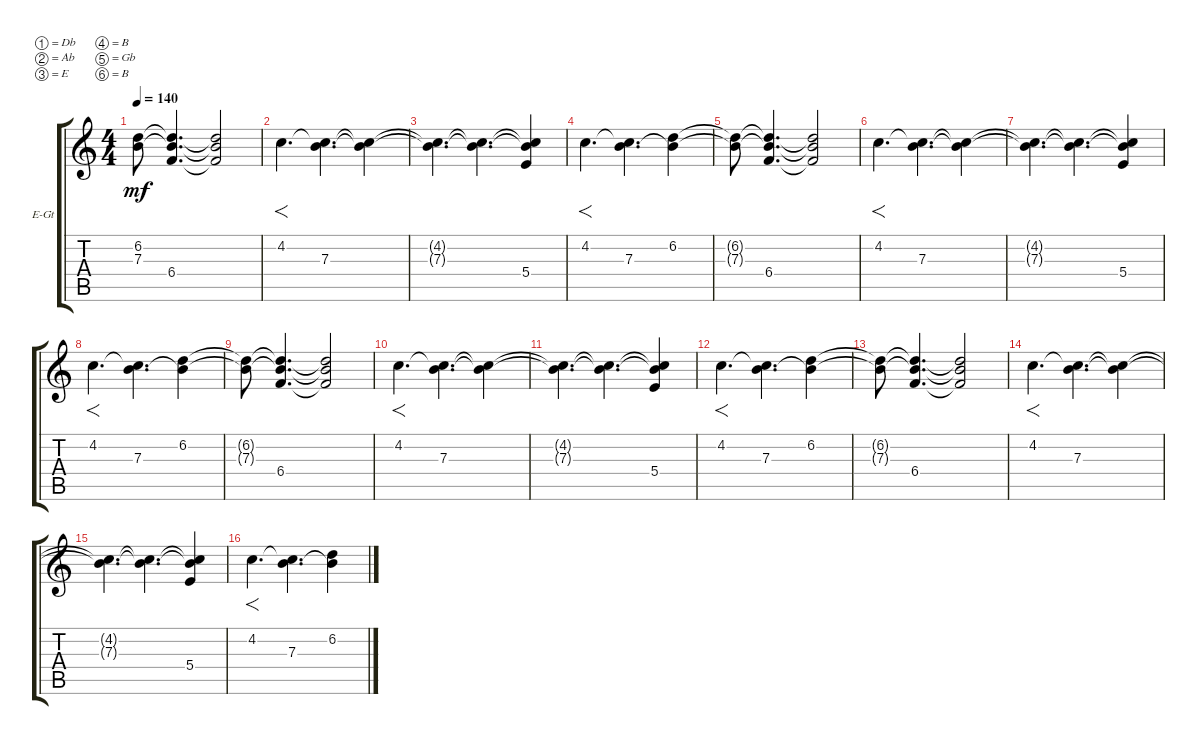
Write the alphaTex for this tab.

\defaultSystemsLayout 4
\bracketExtendMode groupsimilarinstruments
\firstSystemTrackNameOrientation horizontal
\otherSystemsTrackNameOrientation horizontal
\track ("Electric Guitar" "E-Gt") {instrument distortionguitar}
\staff {score tabs}
\tuning (Db4 Ab3 E3 B2 Gb2 B1)
\ts (4 4)
\tempo 140
\clef g2
\ks c
(6.2{t} 7.3{t}).8{dy mf} (6.2{t} 7.3{t} 6.4).4{d} (6.4{t} 7.3{t} 6.2{t}).2 |
4.2.4{f d} (7.3 4.2{t}).4{d} (7.3{t} 4.2{t}).4 |
(7.3{t} 4.2{t}).4{d} (4.2{t} 7.3{t}).4{d} (5.4 7.3{t} 4.2{t}).4 |
4.2.4{f d} (7.3 4.2{t}).4{d} (7.3{t} 6.2).4 |
(6.2{t} 7.3{t}).8 (6.2{t} 7.3{t} 6.4).4{d} (6.4{t} 7.3{t} 6.2{t}).2 |
4.2.4{f d} (7.3 4.2{t}).4{d} (7.3{t} 4.2{t}).4 |
(7.3{t} 4.2{t}).4{d} (4.2{t} 7.3{t}).4{d} (5.4 7.3{t} 4.2{t}).4 |
4.2.4{f d} (7.3 4.2{t}).4{d} (7.3{t} 6.2).4 |
(6.2{t} 7.3{t}).8 (6.2{t} 7.3{t} 6.4).4{d} (6.4{t} 7.3{t} 6.2{t}).2 |
4.2.4{f d} (7.3 4.2{t}).4{d} (7.3{t} 4.2{t}).4 |
(7.3{t} 4.2{t}).4{d} (4.2{t} 7.3{t}).4{d} (5.4 7.3{t} 4.2{t}).4 |
4.2.4{f d} (7.3 4.2{t}).4{d} (7.3{t} 6.2).4 |
(6.2{t} 7.3{t}).8 (6.2{t} 7.3{t} 6.4).4{d} (6.4{t} 7.3{t} 6.2{t}).2 |
4.2.4{f d} (7.3 4.2{t}).4{d} (7.3{t} 4.2{t}).4 |
(7.3{t} 4.2{t}).4{d} (4.2{t} 7.3{t}).4{d} (5.4 7.3{t} 4.2{t}).4 |
4.2.4{f d} (7.3 4.2{t}).4{d} (7.3{t} 6.2).4
